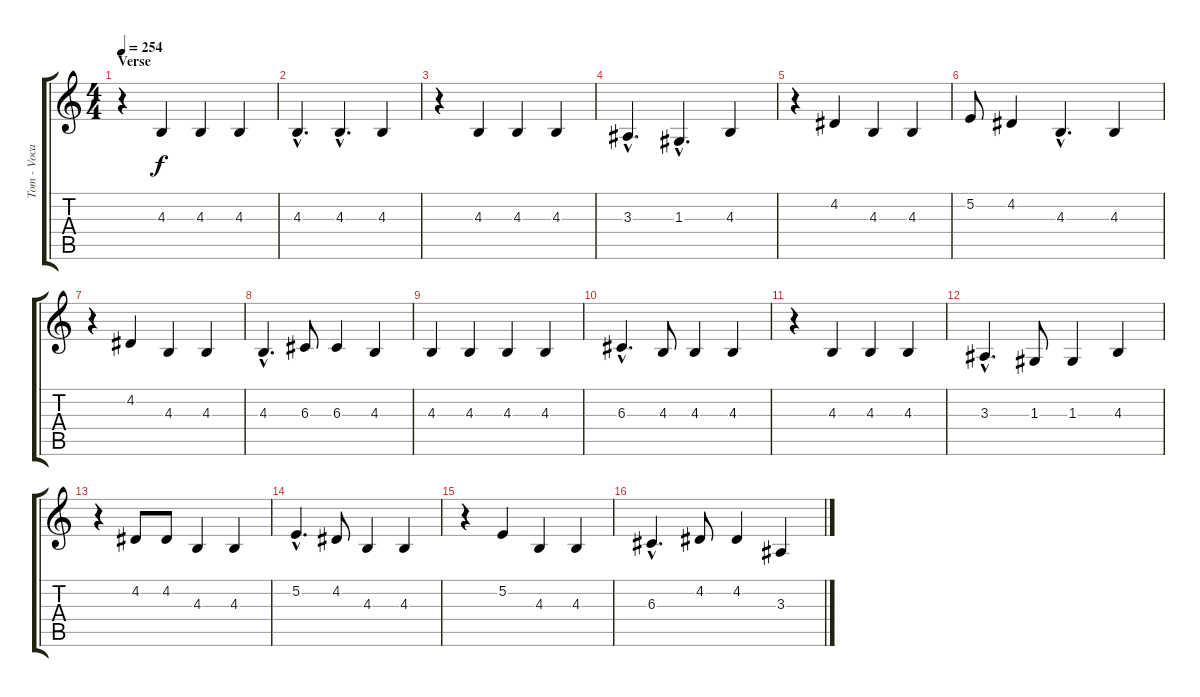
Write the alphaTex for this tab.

\track ("Tom - Vocals" "Tom - Voca") {instrument altosax}
\staff {score tabs}
\tuning (E4 B3 G3 D3 A2 E2) {hide}
\ts (4 4)
\section ("" "Verse")
\tempo 254
\clef g2
\ks c
r.4{dy f} 4.3.4 4.3.4 4.3.4 |
4.3{hac}.4{d} 4.3{hac}.4{d} 4.3.4 |
r.4 4.3.4 4.3.4 4.3.4 |
3.3{hac}.4{d} 1.3{hac}.4{d} 4.3.4 |
r.4 4.2.4 4.3.4 4.3.4 |
5.2.8 4.2.4 4.3{hac}.4{d} 4.3.4 |
r.4 4.2.4 4.3.4 4.3.4 |
4.3{hac}.4{d} 6.3.8 6.3.4 4.3.4 |
4.3.4 4.3.4 4.3.4 4.3.4 |
6.3{hac}.4{d} 4.3.8 4.3.4 4.3.4 |
r.4 4.3.4 4.3.4 4.3.4 |
3.3{hac}.4{d} 1.3.8 1.3.4 4.3.4 |
r.4 4.2.8 4.2.8 4.3.4 4.3.4 |
5.2{hac}.4{d} 4.2.8 4.3.4 4.3.4 |
r.4 5.2.4 4.3.4 4.3.4 |
6.3{hac}.4{d} 4.2.8 4.2.4 3.3.4
